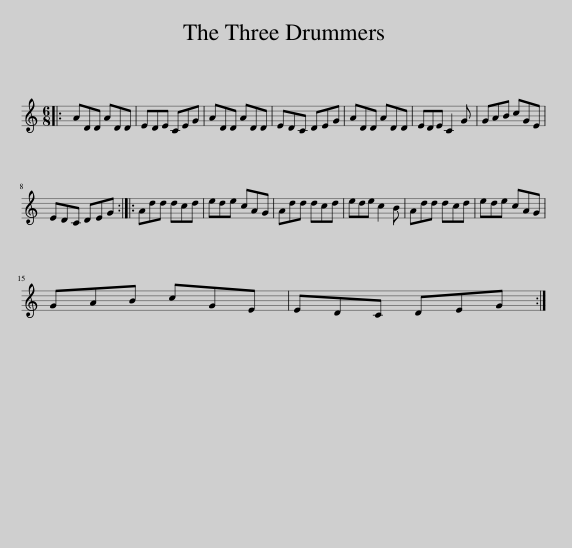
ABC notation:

X:1
L:1/8
M:6/8
I:linebreak $
K:C
V:1 treble
V:1
|: ADD ADD | EDE CEG | ADD ADD | EDC DEG | ADD ADD | %5
 EDE C2 G | GAB cGE |$ EDC DEG :: Add dcd | ede cAG | %10
 Add dcd | ede c2 B | Add dcd | ede cAG |$ GAB cGE | %15
 EDC DEG :| %16
